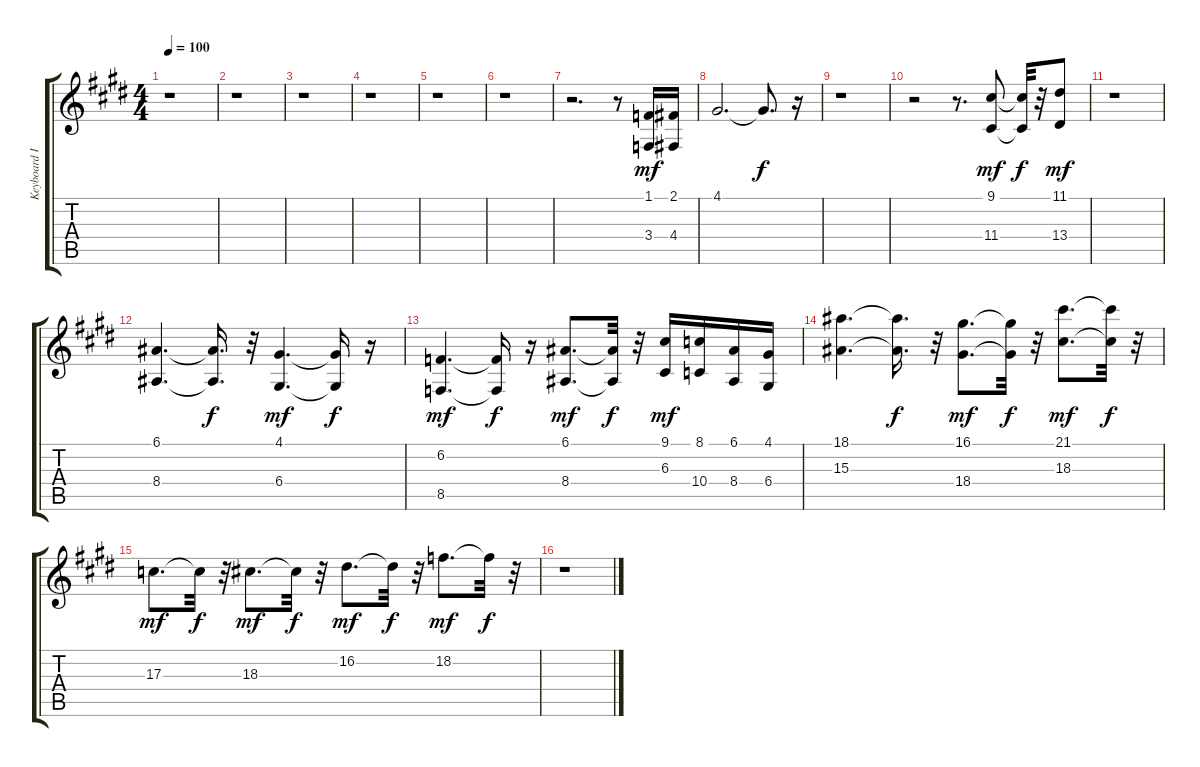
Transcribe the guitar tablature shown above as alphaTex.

\track ("Keyboard III" "Keyboard I") {instrument lead2sawtooth}
\staff {score tabs}
\tuning (E4 B3 G3 D3 A2 E2) {hide}
\ts (4 4)
\tempo 100
\clef g2
\ks e
r.1{dy mf} |
r.1 |
r.1 |
r.1 |
r.1 |
r.1 |
r.2{d} r.8 (1.1 3.4).16 (2.1 4.4).16 |
4.1.2{d} 4.1{t}.8{d dy f} r.16 |
r.1 |
r.2 r.8{d} (9.1 11.4).8{dy mf} (9.1{t} 11.4{t}).32{dy f} r.32 (11.1 13.4).8{dy mf} |
r.1 |
(6.1 8.4).4{d} (6.1{t} 8.4{t}).16{d dy f} r.32 (4.1 6.4).4{d dy mf} (4.1{t} 6.4{t}).16{dy f} r.16 |
(6.2 8.5).4{d dy mf} (6.2{t} 8.5{t}).16{dy f} r.16 (6.1 8.4).8{d dy mf} (6.1{t} 8.4{t}).32{dy f} r.32 (9.1 6.3).16{dy mf} (8.1 10.4).16 (6.1 8.4).16 (4.1 6.4).16 |
(18.1 15.3).4{d} (18.1{t} 15.3{t}).16{d dy f} r.32 (16.1 18.4).8{d dy mf} (16.1{t} 18.4{t}).32{dy f} r.32 (21.1 18.3).8{d dy mf} (21.1{t} 18.3{t}).32{dy f} r.32 |
17.3.8{d dy mf} 17.3{t}.32{dy f} r.32 18.3.8{d dy mf} 18.3{t}.32{dy f} r.32 16.2.8{d dy mf} 16.2{t}.32{dy f} r.32 18.2.8{d dy mf} 18.2{t}.32{dy f} r.32 |
r.1
